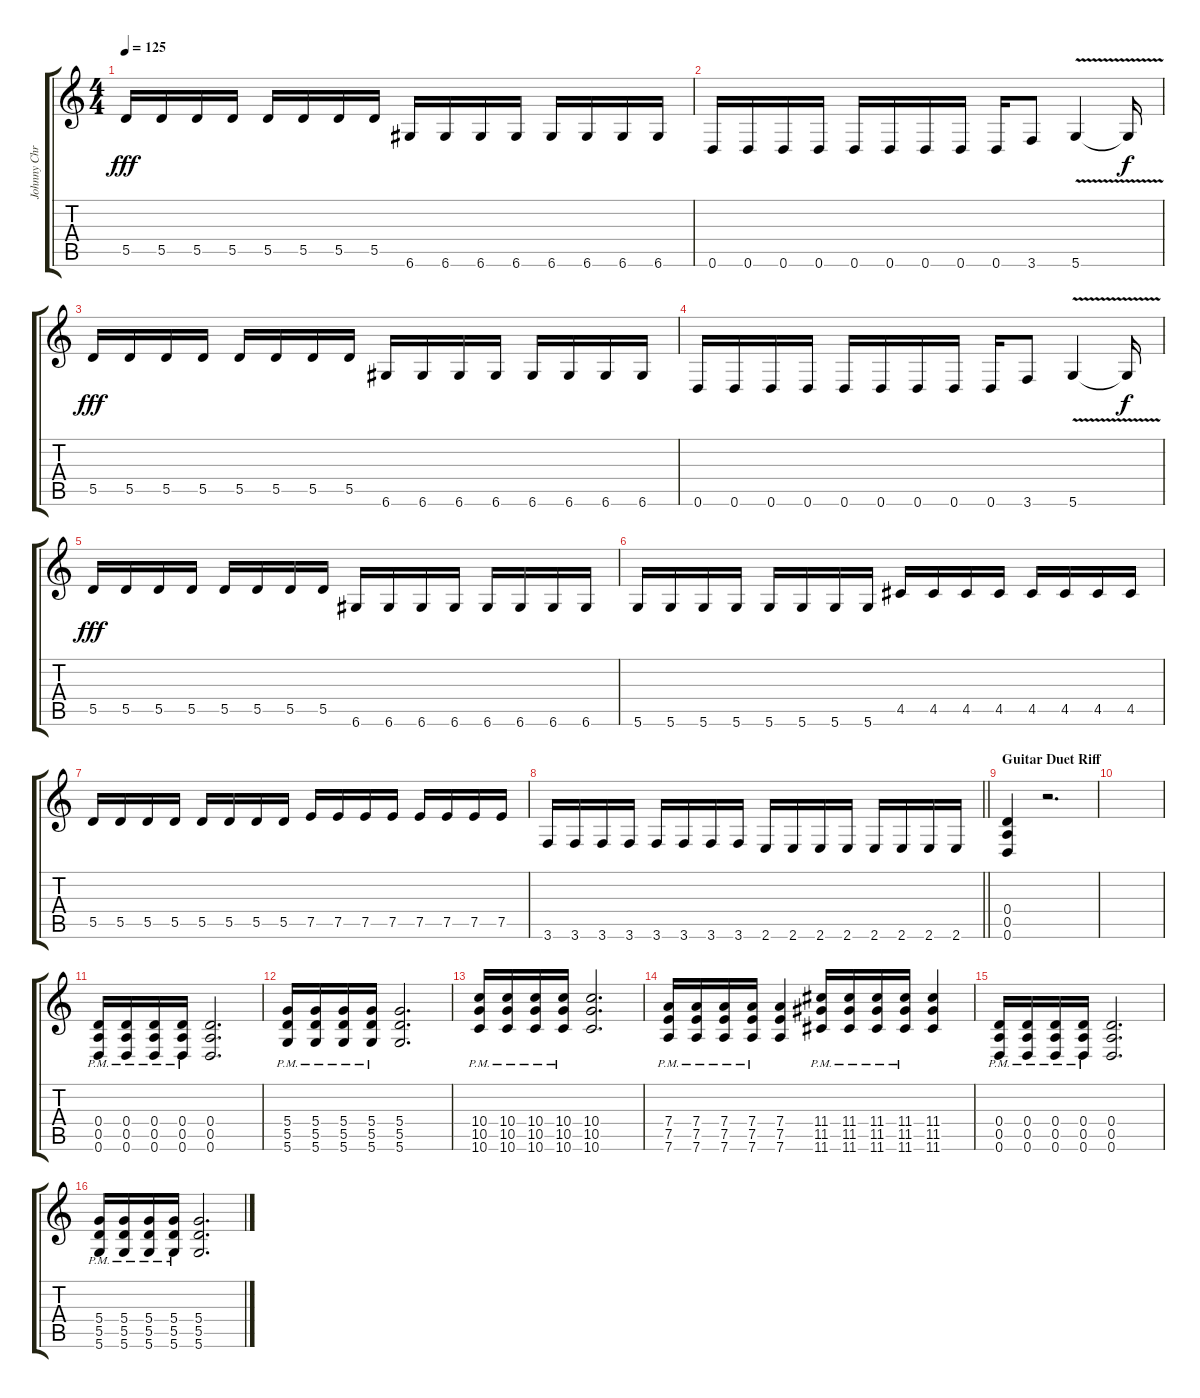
\track ("Johnny Christ" "Johnny Chr") {instrument distortionguitar}
\staff {score tabs}
\tuning (E4 B3 G3 D3 A2 D2) {hide}
\ts (4 4)
\tempo 125
\clef g2
\ks c
5.5.16{dy fff} 5.5.16 5.5.16 5.5.16 5.5.16 5.5.16 5.5.16 5.5.16 6.6.16 6.6.16 6.6.16 6.6.16 6.6.16 6.6.16 6.6.16 6.6.16 |
0.6.16 0.6.16 0.6.16 0.6.16 0.6.16 0.6.16 0.6.16 0.6.16 0.6.16 3.6.8 5.6{v}.4 5.6{t}.16{dy f} |
5.5.16{dy fff} 5.5.16 5.5.16 5.5.16 5.5.16 5.5.16 5.5.16 5.5.16 6.6.16 6.6.16 6.6.16 6.6.16 6.6.16 6.6.16 6.6.16 6.6.16 |
0.6.16 0.6.16 0.6.16 0.6.16 0.6.16 0.6.16 0.6.16 0.6.16 0.6.16 3.6.8 5.6{v}.4 5.6{t}.16{dy f} |
5.5.16{dy fff} 5.5.16 5.5.16 5.5.16 5.5.16 5.5.16 5.5.16 5.5.16 6.6.16 6.6.16 6.6.16 6.6.16 6.6.16 6.6.16 6.6.16 6.6.16 |
5.6.16 5.6.16 5.6.16 5.6.16 5.6.16 5.6.16 5.6.16 5.6.16 4.5.16 4.5.16 4.5.16 4.5.16 4.5.16 4.5.16 4.5.16 4.5.16 |
5.5.16 5.5.16 5.5.16 5.5.16 5.5.16 5.5.16 5.5.16 5.5.16 7.5.16 7.5.16 7.5.16 7.5.16 7.5.16 7.5.16 7.5.16 7.5.16 |
\barLineRight lightlight
3.6.16 3.6.16 3.6.16 3.6.16 3.6.16 3.6.16 3.6.16 3.6.16 2.6.16 2.6.16 2.6.16 2.6.16 2.6.16 2.6.16 2.6.16 2.6.16 |
\section ("" "Guitar Duet Riff")
(0.4 0.5 0.6).4 r.2{d} |
|
(0.4{pm} 0.5{pm} 0.6{pm}).16 (0.4{pm} 0.5{pm} 0.6{pm}).16 (0.4{pm} 0.5{pm} 0.6{pm}).16 (0.4{pm} 0.5{pm} 0.6{pm}).16 (0.4 0.5 0.6).2{d} |
(5.4{pm} 5.5{pm} 5.6{pm}).16 (5.4{pm} 5.5{pm} 5.6{pm}).16 (5.4{pm} 5.5{pm} 5.6{pm}).16 (5.4{pm} 5.5{pm} 5.6{pm}).16 (5.4 5.5 5.6).2{d} |
(10.4 10.5 10.6{pm}).16 (10.4 10.5 10.6{pm}).16 (10.4 10.5 10.6{pm}).16 (10.4 10.5 10.6{pm}).16 (10.4 10.5 10.6).2{d} |
(7.4 7.5 7.6{pm}).16 (7.4 7.5 7.6{pm}).16 (7.4 7.5 7.6{pm}).16 (7.4 7.5 7.6{pm}).16 (7.4 7.5 7.6).4 (11.4 11.5 11.6{pm}).16 (11.4 11.5 11.6{pm}).16 (11.4 11.5 11.6{pm}).16 (11.4 11.5 11.6{pm}).16 (11.4 11.5 11.6).4 |
(0.4 0.5 0.6{pm}).16 (0.4 0.5 0.6{pm}).16 (0.4 0.5 0.6{pm}).16 (0.4 0.5 0.6{pm}).16 (0.4 0.5 0.6).2{d} |
(5.4 5.5 5.6{pm}).16 (5.4 5.5 5.6{pm}).16 (5.4 5.5 5.6{pm}).16 (5.4 5.5 5.6{pm}).16 (5.4 5.5 5.6).2{d}
